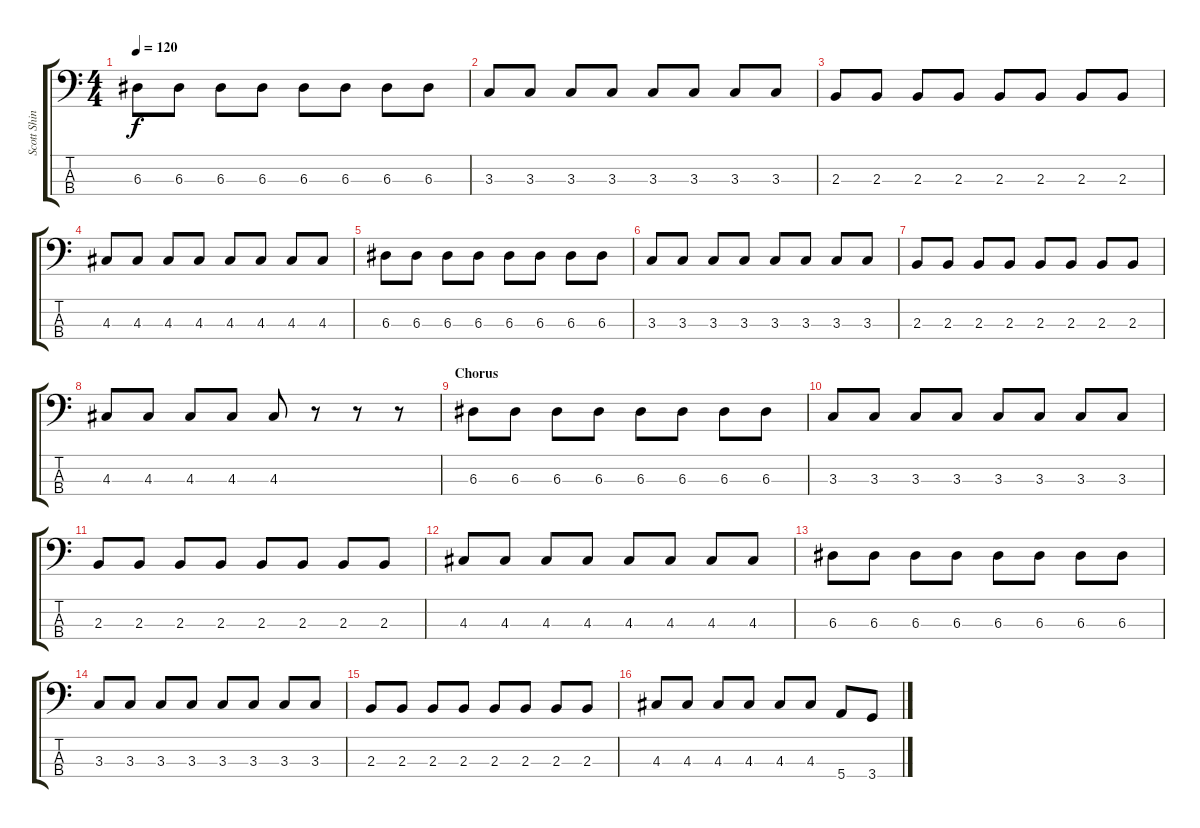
\track ("Scott Shiner" "Scott Shin") {instrument electricbassfinger}
\staff {score tabs}
\tuning (G2 D2 A1 E1) {hide}
\ts (4 4)
\tempo 120
\clef f4
\ks c
6.3.8{dy f} 6.3.8 6.3.8 6.3.8 6.3.8 6.3.8 6.3.8 6.3.8 |
3.3.8 3.3.8 3.3.8 3.3.8 3.3.8 3.3.8 3.3.8 3.3.8 |
2.3.8 2.3.8 2.3.8 2.3.8 2.3.8 2.3.8 2.3.8 2.3.8 |
4.3.8 4.3.8 4.3.8 4.3.8 4.3.8 4.3.8 4.3.8 4.3.8 |
6.3.8 6.3.8 6.3.8 6.3.8 6.3.8 6.3.8 6.3.8 6.3.8 |
3.3.8 3.3.8 3.3.8 3.3.8 3.3.8 3.3.8 3.3.8 3.3.8 |
2.3.8 2.3.8 2.3.8 2.3.8 2.3.8 2.3.8 2.3.8 2.3.8 |
4.3.8 4.3.8 4.3.8 4.3.8 4.3.8 r.8 r.8 r.8 |
\section ("" "Chorus")
6.3.8 6.3.8 6.3.8 6.3.8 6.3.8 6.3.8 6.3.8 6.3.8 |
3.3.8 3.3.8 3.3.8 3.3.8 3.3.8 3.3.8 3.3.8 3.3.8 |
2.3.8 2.3.8 2.3.8 2.3.8 2.3.8 2.3.8 2.3.8 2.3.8 |
4.3.8 4.3.8 4.3.8 4.3.8 4.3.8 4.3.8 4.3.8 4.3.8 |
6.3.8 6.3.8 6.3.8 6.3.8 6.3.8 6.3.8 6.3.8 6.3.8 |
3.3.8 3.3.8 3.3.8 3.3.8 3.3.8 3.3.8 3.3.8 3.3.8 |
2.3.8 2.3.8 2.3.8 2.3.8 2.3.8 2.3.8 2.3.8 2.3.8 |
4.3.8 4.3.8 4.3.8 4.3.8 4.3.8 4.3.8 5.4.8 3.4.8
